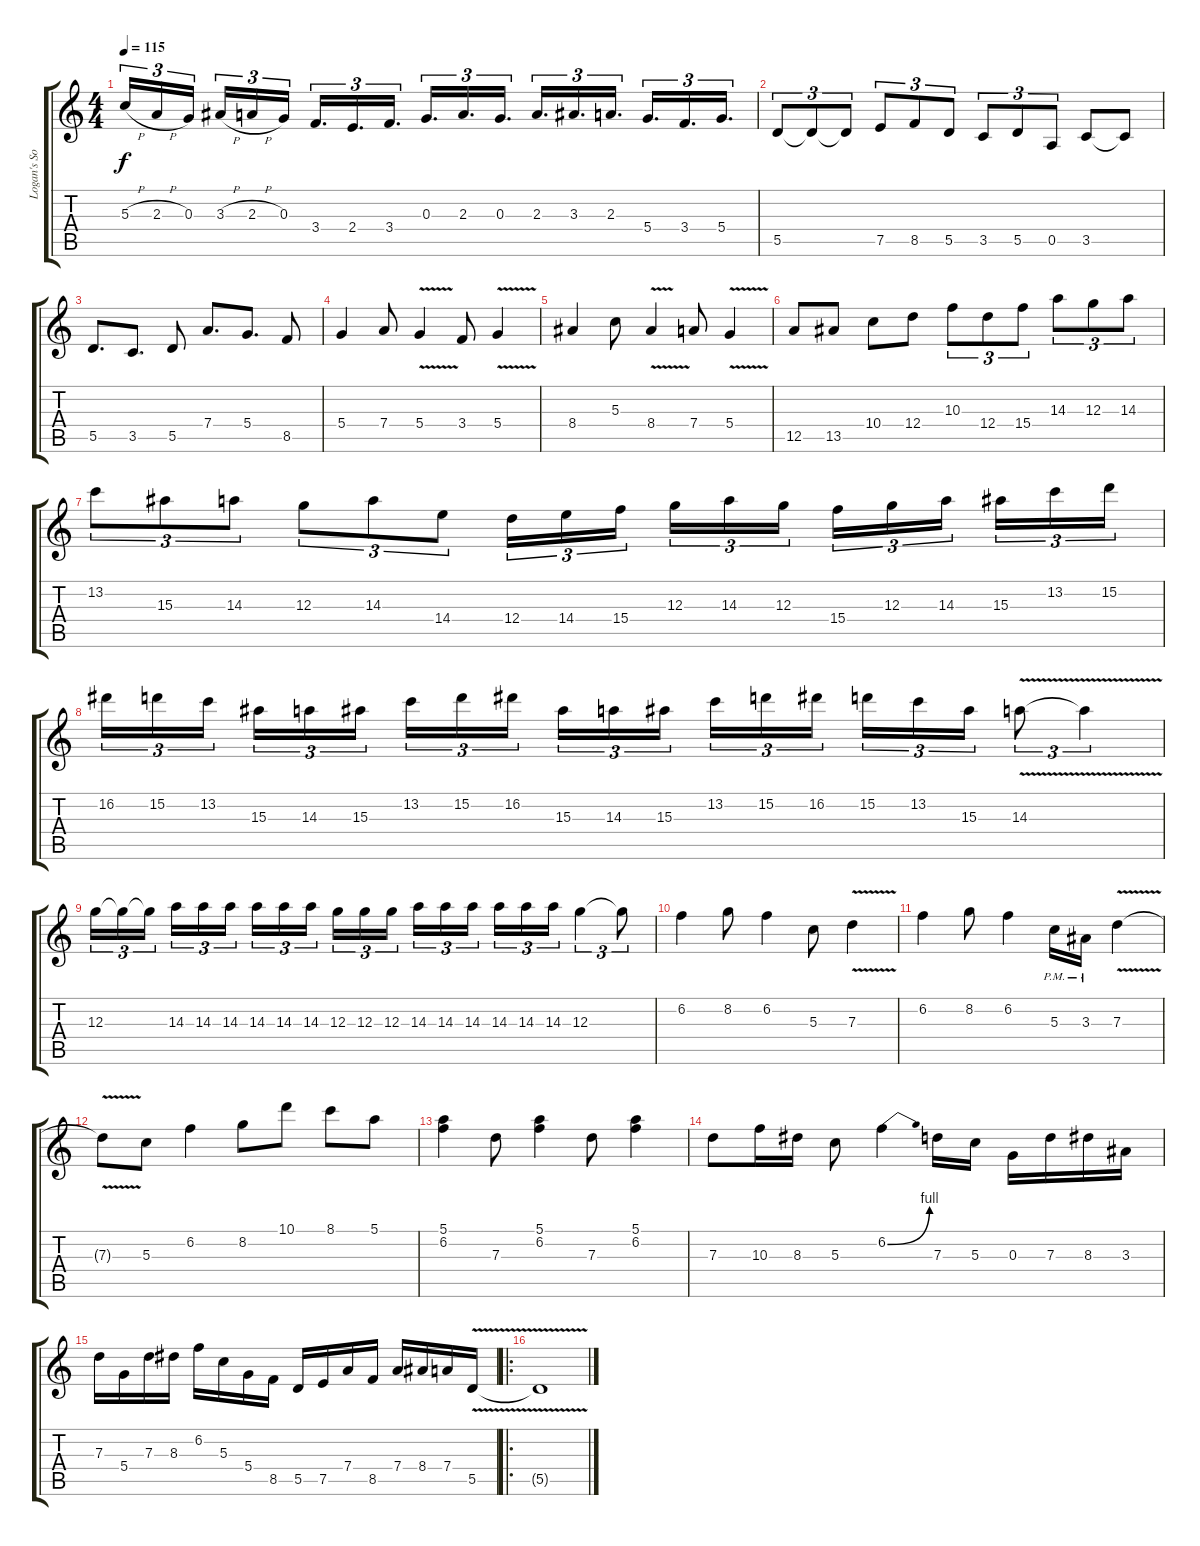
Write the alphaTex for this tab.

\track ("Logan's Solo" "Logan's So") {instrument distortionguitar}
\staff {score tabs}
\tuning (E4 B3 G3 D3 A2 D2) {hide}
\ts (4 4)
\tempo 115
\clef g2
\ks c
5.3{h}.16{tu (3 2) dy f} 2.3{h}.16{tu (3 2)} 0.3.16{tu (3 2) beam splitsecondary} 3.3{h}.16{tu (3 2)} 2.3{h}.16{tu (3 2)} 0.3.16{tu (3 2)} 3.4.16{d tu (3 2)} 2.4.16{d tu (3 2)} 3.4.16{d tu (3 2)} 0.3.16{d tu (3 2)} 2.3.16{d tu (3 2)} 0.3.16{d tu (3 2)} 2.3.16{d tu (3 2)} 3.3.16{d tu (3 2)} 2.3.16{d tu (3 2)} 5.4.16{d tu (3 2)} 3.4.16{d tu (3 2)} 5.4.16{d tu (3 2)} |
5.5.8{tu (3 2)} 5.5{t}.8{tu (3 2)} 5.5{t}.8{tu (3 2)} 7.5.8{tu (3 2)} 8.5.8{tu (3 2)} 5.5.8{tu (3 2)} 3.5.8{tu (3 2)} 5.5.8{tu (3 2)} 0.5.8{tu (3 2)} 3.5.8 3.5{t}.8 |
5.5.8{d} 3.5.8{d} 5.5.8 7.4.8{d} 5.4.8{d} 8.5.8 |
5.4.4 7.4.8 5.4{v}.4 3.4.8 5.4{v}.4 |
8.4.4 5.3.8 8.4{v}.4 7.4.8 5.4{v}.4 |
12.5.8 13.5.8 10.4.8 12.4.8 10.3.8{tu (3 2)} 12.4.8{tu (3 2)} 15.4.8{tu (3 2)} 14.3.8{tu (3 2)} 12.3.8{tu (3 2)} 14.3.8{tu (3 2)} |
13.2.8{tu (3 2)} 15.3.8{tu (3 2)} 14.3.8{tu (3 2)} 12.3.8{tu (3 2)} 14.3.8{tu (3 2)} 14.4.8{tu (3 2)} 12.4.16{tu (3 2)} 14.4.16{tu (3 2)} 15.4.16{tu (3 2) beam splitsecondary} 12.3.16{tu (3 2)} 14.3.16{tu (3 2)} 12.3.16{tu (3 2)} 15.4.16{tu (3 2)} 12.3.16{tu (3 2)} 14.3.16{tu (3 2) beam splitsecondary} 15.3.16{tu (3 2)} 13.2.16{tu (3 2)} 15.2.16{tu (3 2)} |
16.2.16{tu (3 2)} 15.2.16{tu (3 2)} 13.2.16{tu (3 2) beam splitsecondary} 15.3.16{tu (3 2)} 14.3.16{tu (3 2)} 15.3.16{tu (3 2)} 13.2.16{tu (3 2)} 15.2.16{tu (3 2)} 16.2.16{tu (3 2) beam splitsecondary} 15.3.16{tu (3 2)} 14.3.16{tu (3 2)} 15.3.16{tu (3 2)} 13.2.16{tu (3 2)} 15.2.16{tu (3 2)} 16.2.16{tu (3 2) beam splitsecondary} 15.2.16{tu (3 2)} 13.2.16{tu (3 2)} 15.3.16{tu (3 2)} 14.3{v}.8{tu (3 2)} 14.3{t}.4{tu (3 2)} |
12.3.16{tu (3 2)} 12.3{t}.16{tu (3 2)} 12.3{t}.16{tu (3 2) beam splitsecondary} 14.3.16{tu (3 2)} 14.3.16{tu (3 2)} 14.3.16{tu (3 2)} 14.3.16{tu (3 2)} 14.3.16{tu (3 2)} 14.3.16{tu (3 2) beam splitsecondary} 12.3.16{tu (3 2)} 12.3.16{tu (3 2)} 12.3.16{tu (3 2)} 14.3.16{tu (3 2)} 14.3.16{tu (3 2)} 14.3.16{tu (3 2) beam splitsecondary} 14.3.16{tu (3 2)} 14.3.16{tu (3 2)} 14.3.16{tu (3 2)} 12.3.4{tu (3 2)} 12.3{t}.8{tu (3 2)} |
6.2.4 8.2.8 6.2.4 5.3.8 7.3{v}.4 |
6.2.4 8.2.8 6.2.4 5.3{pm}.16 3.3{pm}.16 7.3{v}.4 |
7.3{t}.8 5.3.8 6.2.4 8.2.8 10.1.8 8.1.8 5.1.8 |
(5.1 6.2).4 7.3.8 (5.1 6.2).4 7.3.8 (5.1 6.2).4 |
7.3.8 10.3.16 8.3.16 5.3.8 6.2{be (bend 0 0 60 4)}.4 7.3.16 5.3.16 0.3.16 7.3.16 8.3.16 3.3.16 |
7.3.16 5.4.16 7.3.16 8.3.16 6.2.16 5.3.16 5.4.16 8.5.16 5.5.16 7.5.16 7.4.16 8.5.16 7.4.16 8.4.16 7.4.16 5.5{v}.16 |
\ro
5.5{t}.1
